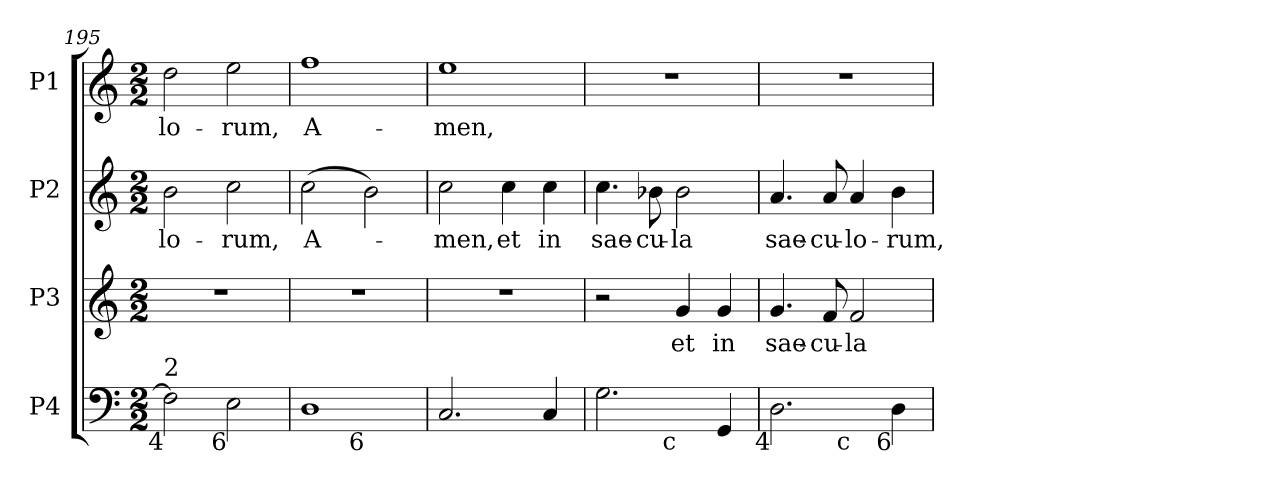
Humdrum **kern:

**kern	**kern	**text	**kern	**text	**kern	**text
*part4	*part3	*part3	*part2	*part2	*part1	*part1
*staff4	*staff3	*staff3	*staff2	*staff2	*staff1	*staff1
*I"P4	*I"P3	*	*I"P2	*	*I"P1	*
*clefF4	*clefG2	*	*clefG2	*	*clefG2	*
*k[]	*k[]	*	*k[]	*	*k[]	*
*C:	*C:	*	*C:	*	*C:	*
*M2/2	*M2/2	*	*M2/2	*	*M2/2	*
=195	=195	=195	=195	=195	=195	=195
!	!	!	!	!LO:LY:b:color=#000000	!	!
!LO:TX:b:rj:t=4	!	!	!	!	!	!
!LO:TX:t=2	!	!	!	!	!	!
!	!	!	!	!	!	!LO:LY:b:color=#000000
2Fi\]	1r	.	2bi\	-lo-	2ddi\	-lo-
!	!	!	!	!LO:LY:b:color=#000000	!	!
!LO:TX:b:rj:t=6	!	!	!	!	!	!
!	!	!	!	!	!	!LO:LY:b:color=#000000
2Ei\	.	.	2cci\	-rum,	2eei\	-rum,
=196	=196	=196	=196	=196	=196	=196
!	!	!	!	!LO:LY:b:color=#000000	!	!
!LO:TX:b:rj:t=7	!	!	!	!	!	!
!	!	!	!	!	!	!LO:LY:b:color=#000000
*^	*	*	*	*	*	*
1Di	2ryy	1r	.	(2cci\	A-	1ffi	A-
!	!LO:TX:b:rj:t=6	!	!	!	!	!	!
.	2ryy	.	.	2bi\)	.	.	.
*v	*v	*	*	*	*	*	*
!!LO:PB:g=z
=197	=197	=197	=197	=197	=197	=197
*^	*	*	*	*	*	*
!	!	!	!	!	!LO:LY:b:color=#000000	!	!
*v	*v	*	*	*	*	*	*
*^	*	*	*	*	*	*
!	!	!	!	!	!	!	!LO:LY:b:color=#000000
*v	*v	*	*	*	*	*	*
2.Ci/	1r	.	2cci\	-men,	1eei	-men,
!	!	!	!	!LO:LY:b:color=#000000	!	!
.	.	.	4cci\	et	.	.
!	!	!	!	!LO:LY:b:color=#000000	!	!
4Ci/	.	.	4cci\	in	.	.
=198	=198	=198	=198	=198	=198	=198
!LO:TX:b:rj:t=4	!	!	!	!	!	!
!	!	!	!	!LO:LY:b:color=#000000	!	!
*^	*	*	*	*	*	*
2.Gi\	2ryy	2r	.	4.cci\	sae-	1r	.
!	!	!	!	!	!LO:LY:b:color=#000000	!	!
.	.	.	.	8b-Xi\	-cu-	.	.
!	!	!	!LO:LY:b:color=#000000	!	!	!	!
!	!LO:TX:b:rj:t=c	!	!	!	!	!	!
!	!	!	!	!	!LO:LY:b:color=#000000	!	!
.	2ryy	4gi/	et	2b-i\	-la	.	.
!	!	!	!LO:LY:b:color=#000000	!	!	!	!
4GGi/	.	4gi/	in	.	.	.	.
=199	=199	=199	=199	=199	=199	=199	=199
!	!	!	!LO:LY:b:color=#000000	!	!	!	!
!LO:TX:b:rj:t=4	!	!	!	!	!	!	!
!	!	!	!	!	!LO:LY:b:color=#000000	!	!
2.Di\	2ryy	4.gi/	sae-	4.ai/	sae-	1r	.
!	!	!	!LO:LY:b:color=#000000	!	!	!	!
!	!	!	!	!	!LO:LY:b:color=#000000	!	!
.	.	8fi/	-cu-	8ai/	-cu-	.	.
!	!	!	!LO:LY:b:color=#000000	!	!	!	!
!	!LO:TX:b:rj:t=c	!	!	!	!	!	!
!	!	!	!	!	!LO:LY:b:color=#000000	!	!
.	2ryy	2fi/	-la	4ai/	-lo-	.	.
!LO:TX:b:rj:t=6	!	!	!	!	!	!	!
!	!	!	!	!	!LO:LY:b:color=#000000	!	!
4Di\	.	.	.	4bi\	-rum,	.	.
*v	*v	*	*	*	*	*	*
=	=	=	=	=	=	=
*-	*-	*-	*-	*-	*-	*-
